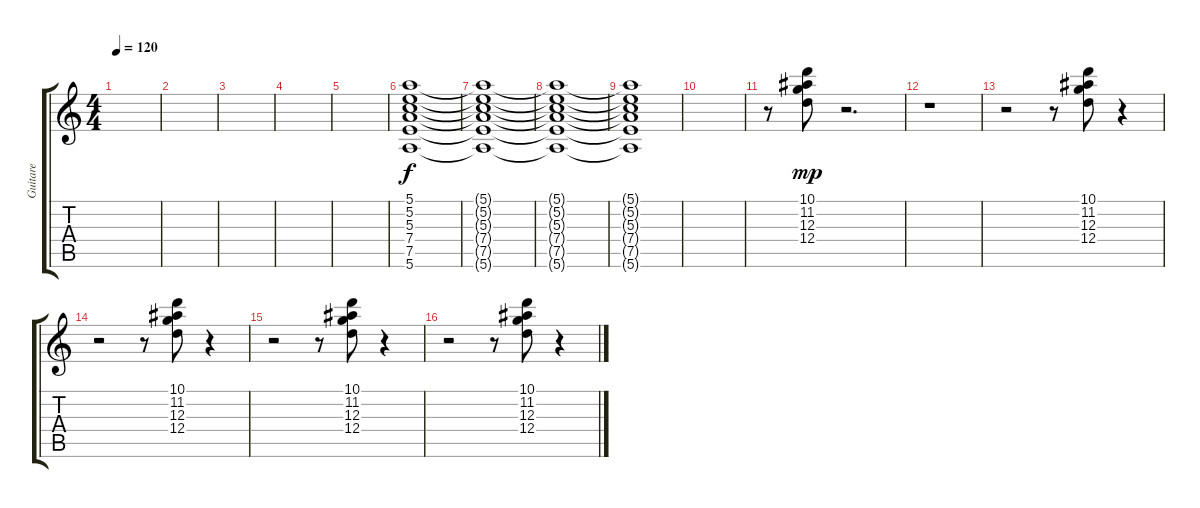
\track ("Guitare" "Guitare") {instrument electricguitarclean}
\staff {score tabs}
\tuning (E4 B3 G3 D3 A2 E2) {hide}
\ts (4 4)
\tempo 120
\clef g2
\ks c
|
|
|
|
|
(5.1 5.2 5.3 7.4 7.5 5.6).1 |
(5.1{t} 5.2{t} 5.3{t} 7.4{t} 7.5{t} 5.6{t}).1 |
(5.1{t} 5.2{t} 5.3{t} 7.4{t} 7.5{t} 5.6{t}).1 |
(5.1{t} 5.2{t} 5.3{t} 7.4{t} 7.5{t} 5.6{t}).1 |
|
r.8 (10.1 11.2 12.3 12.4).8{dy mp} r.2{d} |
r.1 |
r.2 r.8 (10.1 11.2 12.3 12.4).8 r.4 |
r.2 r.8 (10.1 11.2 12.3 12.4).8 r.4 |
r.2 r.8 (10.1 11.2 12.3 12.4).8 r.4 |
r.2 r.8 (10.1 11.2 12.3 12.4).8 r.4
